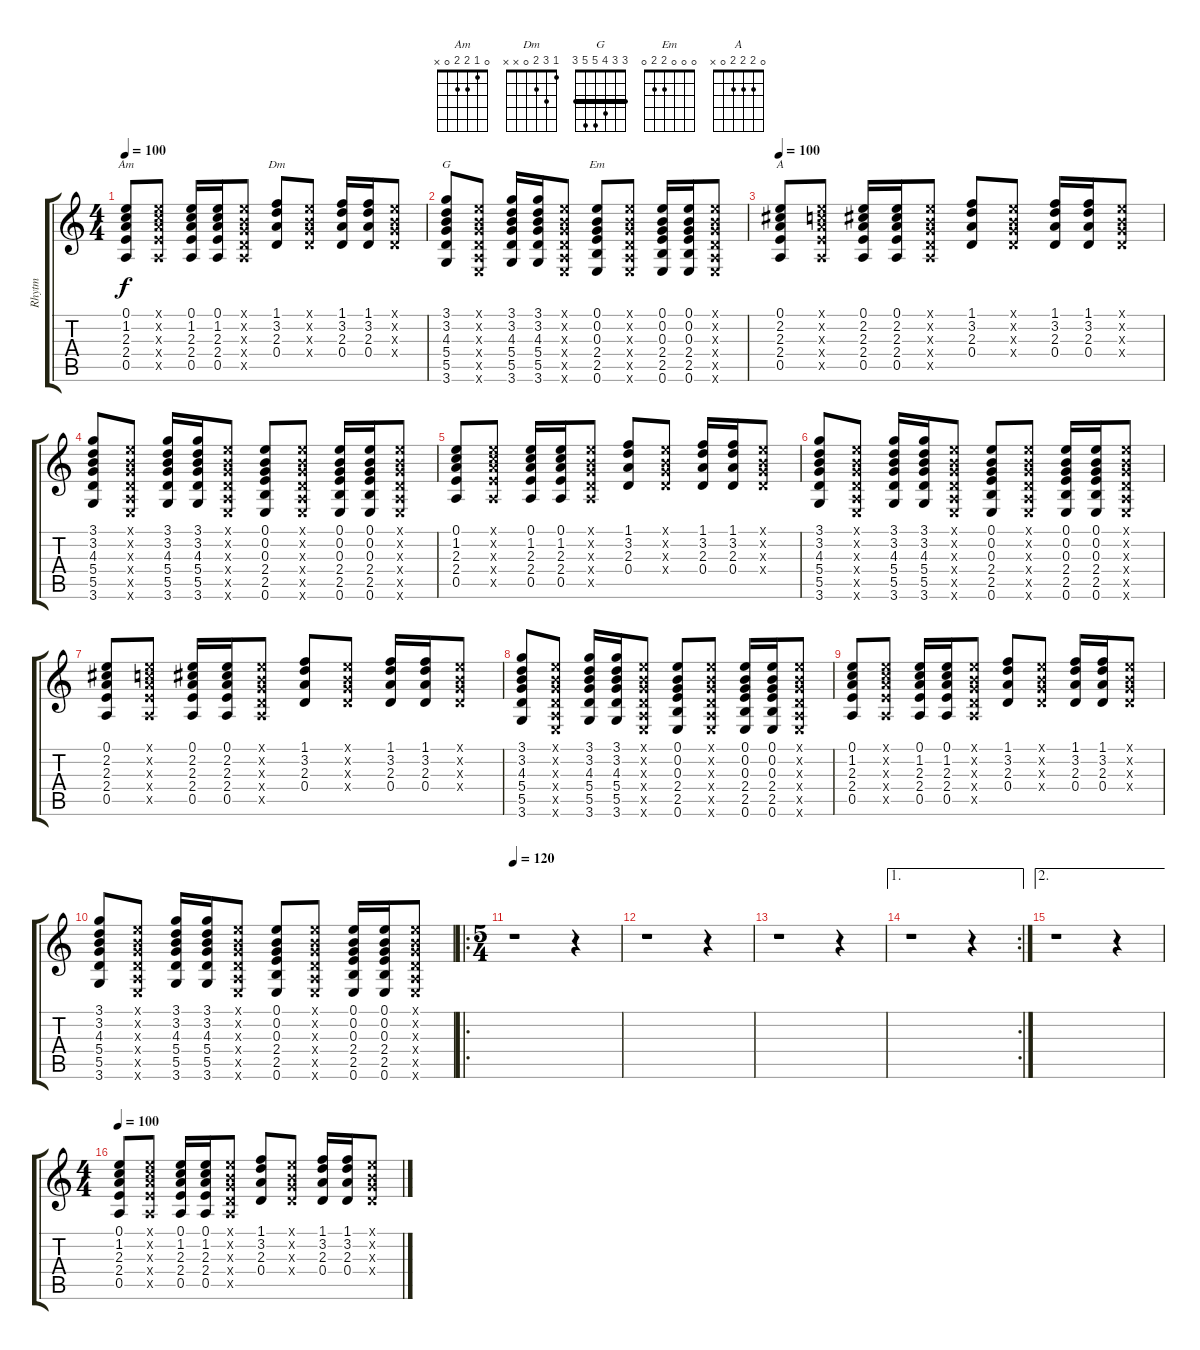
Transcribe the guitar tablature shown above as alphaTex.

\track ("Rhytm" "Rhytm") {instrument acousticguitarsteel}
\staff {score tabs}
\tuning (E4 B3 G3 D3 A2 E2) {hide}
\chord ("Am" 0 1 2 2 0 x)
\chord ("Dm" 1 3 2 0 x x)
\chord ("G" 3 3 4 5 5 3) {barre 3}
\chord ("Em" 0 0 0 2 2 0)
\chord ("A" 0 2 2 2 0 x)
\ts (4 4)
\tempo 100
\clef g2
\ks aminor
(0.1 1.2 2.3 2.4 0.5).8{ch "Am" dy f} (0.1{x} 1.2{x} 2.3{x} 2.4{x} 0.5{x}).8 (0.1 1.2 2.3 2.4 0.5).16 (0.1 1.2 2.3 2.4 0.5).16 (0.1{x} 0.2{x} 0.3{x} 0.4{x} 0.5{x}).8 (1.1 3.2 2.3 0.4).8{ch "Dm"} (0.1{x} 0.2{x} 0.3{x} 0.4{x}).8 (1.1 3.2 2.3 0.4).16 (1.1 3.2 2.3 0.4).16 (0.1{x} 0.2{x} 0.3{x} 0.4{x}).8 |
(3.1 3.2 4.3 5.4 5.5 3.6).8{ch "G"} (0.1{x} 0.2{x} 0.3{x} 0.4{x} 0.5{x} 0.6{x}).8 (3.1 3.2 4.3 5.4 5.5 3.6).16 (3.1 3.2 4.3 5.4 5.5 3.6).16 (0.1{x} 0.2{x} 0.3{x} 0.4{x} 0.5{x} 0.6{x}).8 (0.1 0.2 0.3 2.4 2.5 0.6).8{ch "Em"} (0.1{x} 0.2{x} 0.3{x} 0.4{x} 0.5{x} 0.6{x}).8 (0.1 0.2 0.3 2.4 2.5 0.6).16 (0.1 0.2 0.3 2.4 2.5 0.6).16 (0.1{x} 0.2{x} 0.3{x} 0.4{x} 0.5{x} 0.6{x}).8 |
\tempo 100
(0.1 2.2 2.3 2.4 0.5).8{ch "A"} (0.1{x} 1.2{x} 2.3{x} 2.4{x} 0.5{x}).8 (0.1 2.2 2.3 2.4 0.5).16 (0.1 2.2 2.3 2.4 0.5).16 (0.1{x} 0.2{x} 0.3{x} 0.4{x} 0.5{x}).8 (1.1 3.2 2.3 0.4).8 (0.1{x} 0.2{x} 0.3{x} 0.4{x}).8 (1.1 3.2 2.3 0.4).16 (1.1 3.2 2.3 0.4).16 (0.1{x} 0.2{x} 0.3{x} 0.4{x}).8 |
(3.1 3.2 4.3 5.4 5.5 3.6).8 (0.1{x} 0.2{x} 0.3{x} 0.4{x} 0.5{x} 0.6{x}).8 (3.1 3.2 4.3 5.4 5.5 3.6).16 (3.1 3.2 4.3 5.4 5.5 3.6).16 (0.1{x} 0.2{x} 0.3{x} 0.4{x} 0.5{x} 0.6{x}).8 (0.1 0.2 0.3 2.4 2.5 0.6).8 (0.1{x} 0.2{x} 0.3{x} 0.4{x} 0.5{x} 0.6{x}).8 (0.1 0.2 0.3 2.4 2.5 0.6).16 (0.1 0.2 0.3 2.4 2.5 0.6).16 (0.1{x} 0.2{x} 0.3{x} 0.4{x} 0.5{x} 0.6{x}).8 |
(0.1 1.2 2.3 2.4 0.5).8 (0.1{x} 1.2{x} 2.3{x} 2.4{x} 0.5{x}).8 (0.1 1.2 2.3 2.4 0.5).16 (0.1 1.2 2.3 2.4 0.5).16 (0.1{x} 0.2{x} 0.3{x} 0.4{x} 0.5{x}).8 (1.1 3.2 2.3 0.4).8 (0.1{x} 0.2{x} 0.3{x} 0.4{x}).8 (1.1 3.2 2.3 0.4).16 (1.1 3.2 2.3 0.4).16 (0.1{x} 0.2{x} 0.3{x} 0.4{x}).8 |
(3.1 3.2 4.3 5.4 5.5 3.6).8 (0.1{x} 0.2{x} 0.3{x} 0.4{x} 0.5{x} 0.6{x}).8 (3.1 3.2 4.3 5.4 5.5 3.6).16 (3.1 3.2 4.3 5.4 5.5 3.6).16 (0.1{x} 0.2{x} 0.3{x} 0.4{x} 0.5{x} 0.6{x}).8 (0.1 0.2 0.3 2.4 2.5 0.6).8 (0.1{x} 0.2{x} 0.3{x} 0.4{x} 0.5{x} 0.6{x}).8 (0.1 0.2 0.3 2.4 2.5 0.6).16 (0.1 0.2 0.3 2.4 2.5 0.6).16 (0.1{x} 0.2{x} 0.3{x} 0.4{x} 0.5{x} 0.6{x}).8 |
(0.1 2.2 2.3 2.4 0.5).8 (0.1{x} 1.2{x} 2.3{x} 2.4{x} 0.5{x}).8 (0.1 2.2 2.3 2.4 0.5).16 (0.1 2.2 2.3 2.4 0.5).16 (0.1{x} 0.2{x} 0.3{x} 0.4{x} 0.5{x}).8 (1.1 3.2 2.3 0.4).8 (0.1{x} 0.2{x} 0.3{x} 0.4{x}).8 (1.1 3.2 2.3 0.4).16 (1.1 3.2 2.3 0.4).16 (0.1{x} 0.2{x} 0.3{x} 0.4{x}).8 |
(3.1 3.2 4.3 5.4 5.5 3.6).8 (0.1{x} 0.2{x} 0.3{x} 0.4{x} 0.5{x} 0.6{x}).8 (3.1 3.2 4.3 5.4 5.5 3.6).16 (3.1 3.2 4.3 5.4 5.5 3.6).16 (0.1{x} 0.2{x} 0.3{x} 0.4{x} 0.5{x} 0.6{x}).8 (0.1 0.2 0.3 2.4 2.5 0.6).8 (0.1{x} 0.2{x} 0.3{x} 0.4{x} 0.5{x} 0.6{x}).8 (0.1 0.2 0.3 2.4 2.5 0.6).16 (0.1 0.2 0.3 2.4 2.5 0.6).16 (0.1{x} 0.2{x} 0.3{x} 0.4{x} 0.5{x} 0.6{x}).8 |
(0.1 1.2 2.3 2.4 0.5).8 (0.1{x} 1.2{x} 2.3{x} 2.4{x} 0.5{x}).8 (0.1 1.2 2.3 2.4 0.5).16 (0.1 1.2 2.3 2.4 0.5).16 (0.1{x} 0.2{x} 0.3{x} 0.4{x} 0.5{x}).8 (1.1 3.2 2.3 0.4).8 (0.1{x} 0.2{x} 0.3{x} 0.4{x}).8 (1.1 3.2 2.3 0.4).16 (1.1 3.2 2.3 0.4).16 (0.1{x} 0.2{x} 0.3{x} 0.4{x}).8 |
(3.1 3.2 4.3 5.4 5.5 3.6).8 (0.1{x} 0.2{x} 0.3{x} 0.4{x} 0.5{x} 0.6{x}).8 (3.1 3.2 4.3 5.4 5.5 3.6).16 (3.1 3.2 4.3 5.4 5.5 3.6).16 (0.1{x} 0.2{x} 0.3{x} 0.4{x} 0.5{x} 0.6{x}).8 (0.1 0.2 0.3 2.4 2.5 0.6).8 (0.1{x} 0.2{x} 0.3{x} 0.4{x} 0.5{x} 0.6{x}).8 (0.1 0.2 0.3 2.4 2.5 0.6).16 (0.1 0.2 0.3 2.4 2.5 0.6).16 (0.1{x} 0.2{x} 0.3{x} 0.4{x} 0.5{x} 0.6{x}).8 |
\ro
\ts (5 4)
\tempo 120
r.1 r.4 |
r.1 r.4 |
r.1 r.4 |
\ae 1
\rc 2
r.1 r.4 |
\ae 2
r.1 r.4 |
\ts (4 4)
\tempo 100
(0.1 1.2 2.3 2.4 0.5).8 (0.1{x} 1.2{x} 2.3{x} 2.4{x} 0.5{x}).8 (0.1 1.2 2.3 2.4 0.5).16 (0.1 1.2 2.3 2.4 0.5).16 (0.1{x} 0.2{x} 0.3{x} 0.4{x} 0.5{x}).8 (1.1 3.2 2.3 0.4).8 (0.1{x} 0.2{x} 0.3{x} 0.4{x}).8 (1.1 3.2 2.3 0.4).16 (1.1 3.2 2.3 0.4).16 (0.1{x} 0.2{x} 0.3{x} 0.4{x}).8
